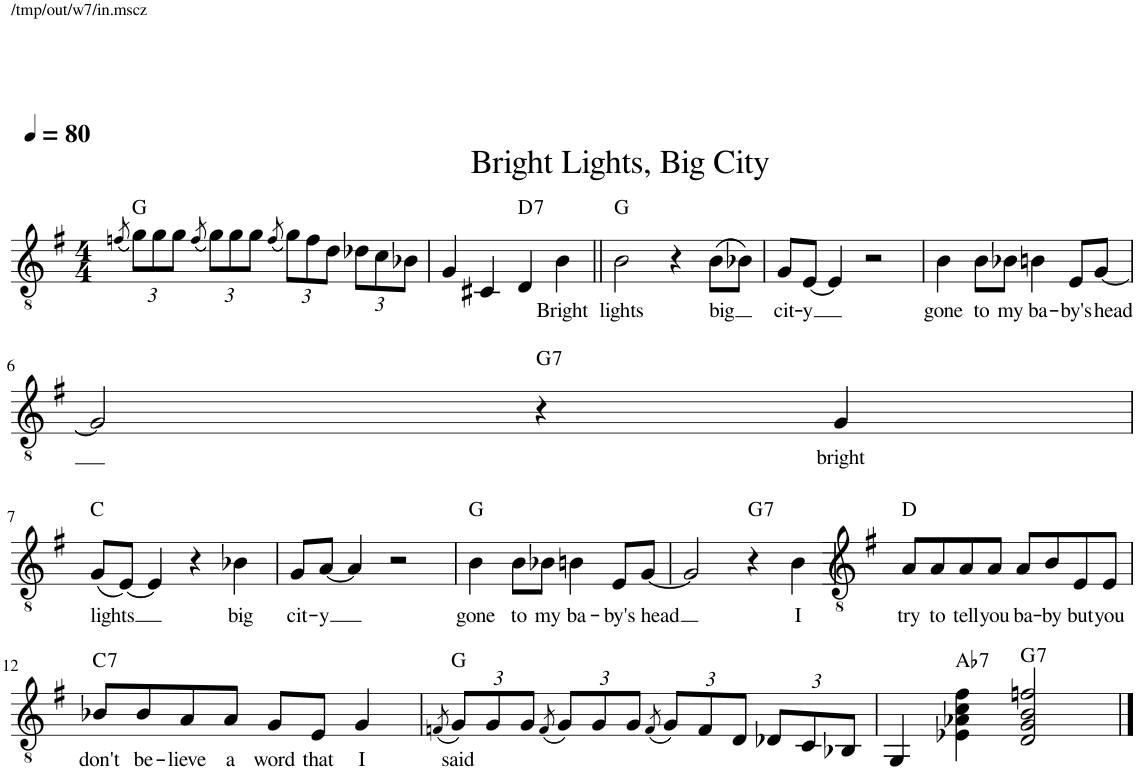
**kern	**text	**harte
*part1	*part1	*part1
*staff1	*staff1	*
*I"P	*	*
*I'P	*	*
*clefGv2	*	*
*k[f#]	*	*
*M4/4	*	*
*MM80	*	*
=1	=1	=1
(8qfn/	.	.
*Xbrackettup	*	*
12g\L)	.	G:maj
12g\	.	.
12g\J	.	.
(8qf/	.	.
12g\L)	.	.
12g\	.	.
12g\J	.	.
(8qf/	.	.
12g\L)	.	.
12f\	.	.
12d\J	.	.
12d-X\L	.	.
12c\	.	.
12B-X\J	.	.
=2	=2	=2
4G/	.	.
4C#X/	.	.
!	!	!LO:H:kt=7
4D/	.	D:7
!	!LO:LY:b	!
4B\	Bright	.
=3||	=3||	=3||
!	!LO:LY:b	!
2B\	lights	G:maj
4r	.	.
!	!LO:LY:b	!
(8B\L	big	.
8B-X\J)	.	.
=4	=4	=4
!	!LO:LY:b	!
8G/L	cit-	.
!	!LO:LY:b	!
[8E/J	-y	.
4E/]	.	.
2r	.	.
=5	=5	=5
!	!LO:LY:b	!
4B\	gone	.
!	!LO:LY:b	!
8B\L	to	.
!	!LO:LY:b	!
8B-X\J	my	.
!	!LO:LY:b	!
4Bn\	ba-	.
!	!LO:LY:b	!
8E/L	-by's	.
!	!LO:LY:b	!
[8G/J	head	.
!!LO:LB:g=z
=6	=6	=6
2G/]	.	.
!	!	!LO:H:kt=7
4r	.	G:7
!	!LO:LY:b	!
4G/	bright	.
!!LO:LB:g=z
=7	=7	=7
!	!LO:LY:b	!
(8G/L	lights	C:maj
[8E/J)	.	.
4E/]	.	.
4r	.	.
!	!LO:LY:b	!
4B-X\	big	.
=8	=8	=8
!	!LO:LY:b	!
8G/L	cit-	.
!	!LO:LY:b	!
[8A/J	-y	.
4A/]	.	.
2r	.	.
=9	=9	=9
!	!LO:LY:b	!
4B\	gone	G:maj
!	!LO:LY:b	!
8B\L	to	.
!	!LO:LY:b	!
8B-X\J	my	.
!	!LO:LY:b	!
4Bn\	ba-	.
!	!LO:LY:b	!
8E/L	-by's	.
!	!LO:LY:b	!
[8G/J	head	.
=10	=10	=10
2G/]	.	.
!	!	!LO:H:kt=7
4r	.	G:7
!	!LO:LY:b	!
4B\	I	.
=11	=11	=11
!	!LO:LY:b	!
8A/L	try	D:maj
!	!LO:LY:b	!
8A/	to	.
!	!LO:LY:b	!
8A/	tell	.
!	!LO:LY:b	!
8A/J	you	.
!	!LO:LY:b	!
8A/L	ba-	.
!	!LO:LY:b	!
8B/	-by	.
!	!LO:LY:b	!
8E/	but	.
!	!LO:LY:b	!
8E/J	you	.
!!LO:LB:g=z
=12	=12	=12
!	!LO:LY:b	!LO:H:kt=7
8B-X/L	don't	C:7
!	!LO:LY:b	!
8B-/	be-	.
!	!LO:LY:b	!
8A/	-lieve	.
!	!LO:LY:b	!
8A/J	a	.
!	!LO:LY:b	!
8G/L	word	.
!	!LO:LY:b	!
8E/J	that	.
!	!LO:LY:b	!
4G/	I	.
=13	=13	=13
(8qFn/	.	.
!	!LO:LY:b	!
12G/L)	said	G:maj
12G/	.	.
12G/J	.	.
(8qF/	.	.
12G/L)	.	.
12G/	.	.
12G/J	.	.
(8qF/	.	.
12G/L)	.	.
12F/	.	.
12D/J	.	.
12D-X/L	.	.
12C/	.	.
12BB-X/J	.	.
=14	=14	=14
4GG/	.	.
!	!	!LO:H:kt=7
4E-X\ 4A-X\ 4c\ 4f#\	.	Ab:7
!	!	!LO:H:kt=7
2D/ 2G/ 2B/ 2fn/	.	G:7
==	==	==
*-	*-	*-
